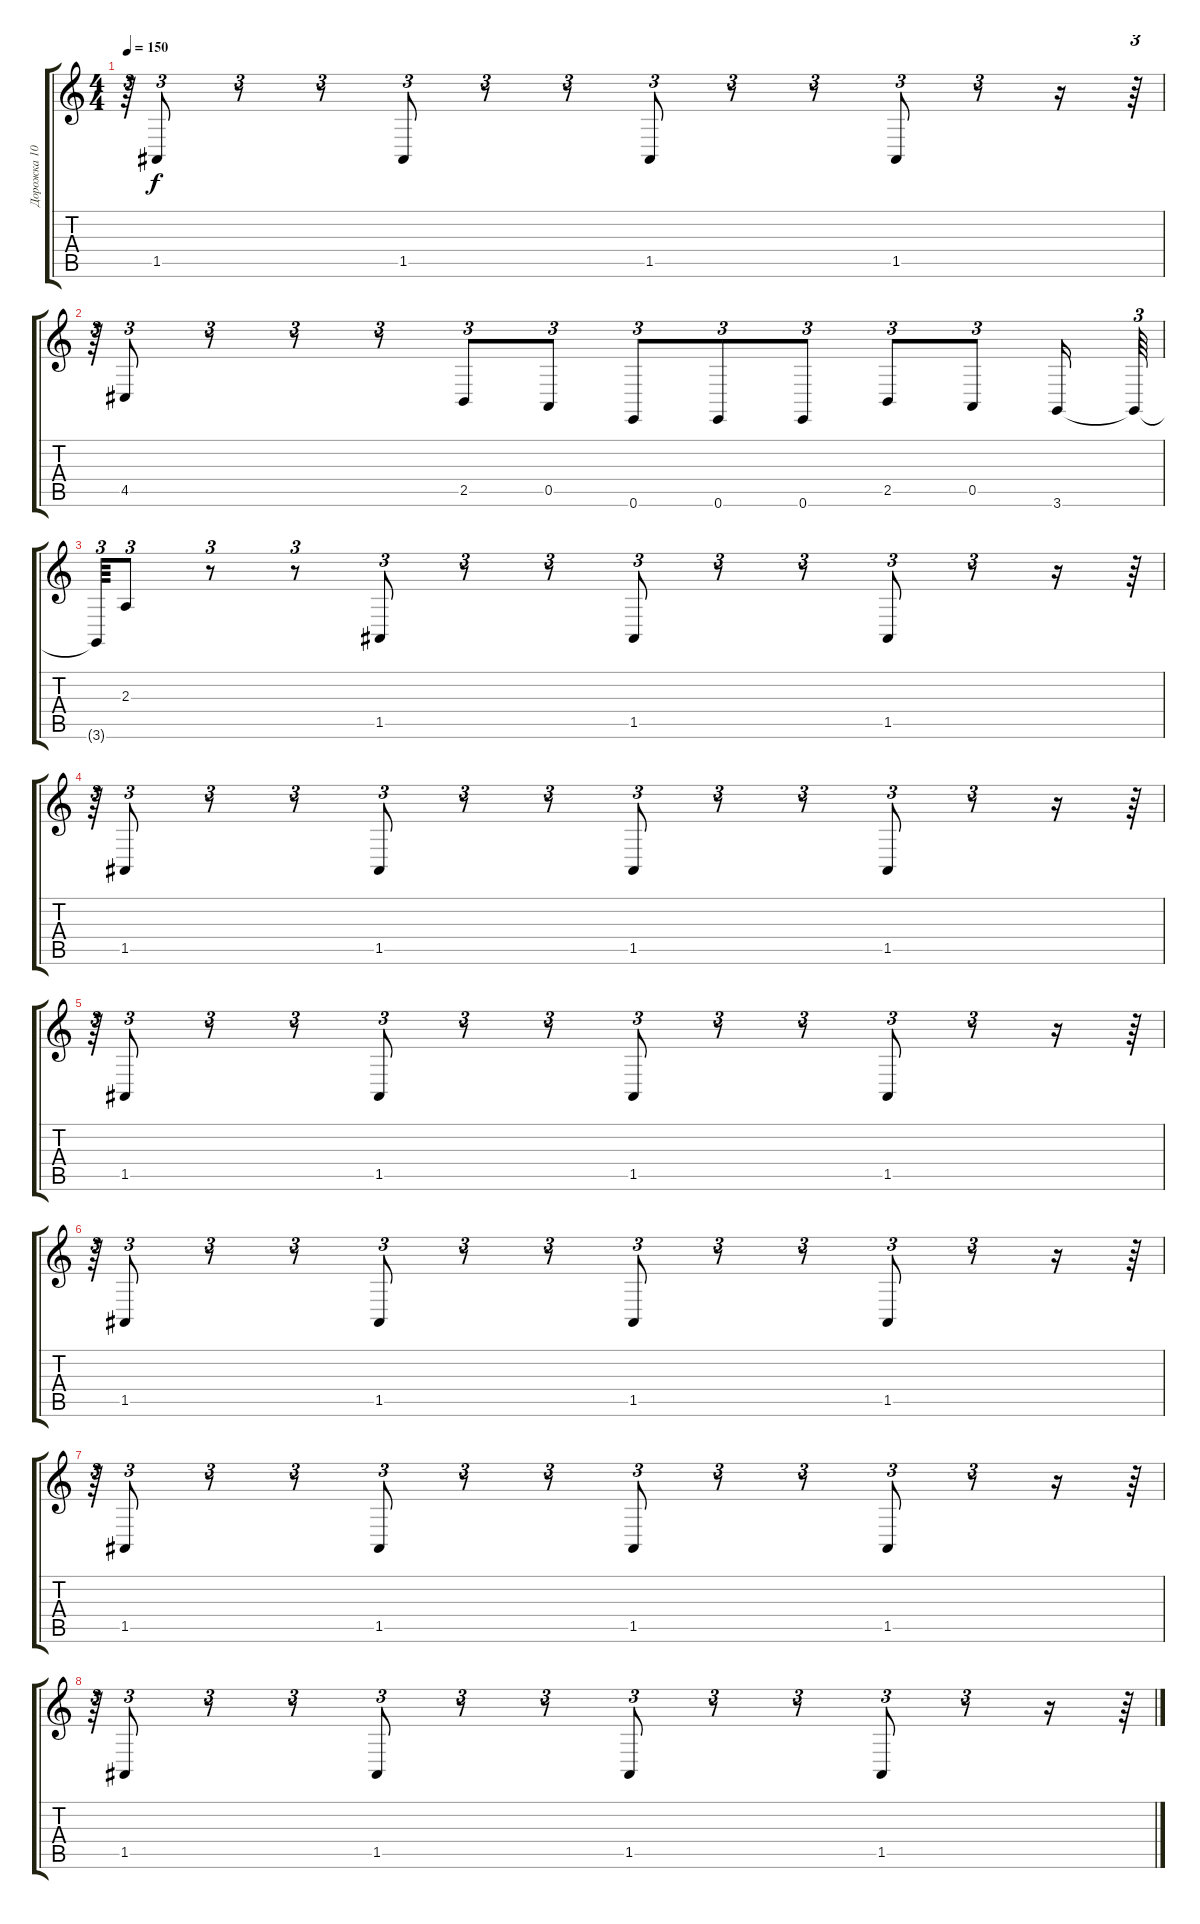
\track ("Дорожка 10" "Дорожка 10") {instrument drawbarorgan}
\staff {score tabs}
\tuning (E4 B3 G3 D3 A2 E2) {hide}
\ts (4 4)
\tempo 150
\clef g2
\ks c
r.64{tu (3 2) dy f} 1.5.8{tu (3 2)} r.8{tu (3 2)} r.8{tu (3 2)} 1.5.8{tu (3 2)} r.8{tu (3 2)} r.8{tu (3 2)} 1.5.8{tu (3 2)} r.8{tu (3 2)} r.8{tu (3 2)} 1.5.8{tu (3 2)} r.8{tu (3 2)} r.16 r.64{tu (3 2)} |
r.64{tu (3 2)} 4.5.8{tu (3 2)} r.8{tu (3 2)} r.8{tu (3 2)} r.8{tu (3 2)} 2.5.8{tu (3 2)} 0.5.8{tu (3 2)} 0.6.8{tu (3 2)} 0.6.8{tu (3 2)} 0.6.8{tu (3 2)} 2.5.8{tu (3 2)} 0.5.8{tu (3 2)} 3.6.16 3.6{t}.64{tu (3 2)} |
3.6{t}.64{tu (3 2)} 2.3.8{tu (3 2)} r.8{tu (3 2)} r.8{tu (3 2)} 1.5.8{tu (3 2)} r.8{tu (3 2)} r.8{tu (3 2)} 1.5.8{tu (3 2)} r.8{tu (3 2)} r.8{tu (3 2)} 1.5.8{tu (3 2)} r.8{tu (3 2)} r.16 r.64{tu (3 2)} |
r.64{tu (3 2)} 1.5.8{tu (3 2)} r.8{tu (3 2)} r.8{tu (3 2)} 1.5.8{tu (3 2)} r.8{tu (3 2)} r.8{tu (3 2)} 1.5.8{tu (3 2)} r.8{tu (3 2)} r.8{tu (3 2)} 1.5.8{tu (3 2)} r.8{tu (3 2)} r.16 r.64{tu (3 2)} |
r.64{tu (3 2)} 1.5.8{tu (3 2)} r.8{tu (3 2)} r.8{tu (3 2)} 1.5.8{tu (3 2)} r.8{tu (3 2)} r.8{tu (3 2)} 1.5.8{tu (3 2)} r.8{tu (3 2)} r.8{tu (3 2)} 1.5.8{tu (3 2)} r.8{tu (3 2)} r.16 r.64{tu (3 2)} |
r.64{tu (3 2)} 1.5.8{tu (3 2)} r.8{tu (3 2)} r.8{tu (3 2)} 1.5.8{tu (3 2)} r.8{tu (3 2)} r.8{tu (3 2)} 1.5.8{tu (3 2)} r.8{tu (3 2)} r.8{tu (3 2)} 1.5.8{tu (3 2)} r.8{tu (3 2)} r.16 r.64{tu (3 2)} |
r.64{tu (3 2)} 1.5.8{tu (3 2)} r.8{tu (3 2)} r.8{tu (3 2)} 1.5.8{tu (3 2)} r.8{tu (3 2)} r.8{tu (3 2)} 1.5.8{tu (3 2)} r.8{tu (3 2)} r.8{tu (3 2)} 1.5.8{tu (3 2)} r.8{tu (3 2)} r.16 r.64{tu (3 2)} |
r.64{tu (3 2)} 1.5.8{tu (3 2)} r.8{tu (3 2)} r.8{tu (3 2)} 1.5.8{tu (3 2)} r.8{tu (3 2)} r.8{tu (3 2)} 1.5.8{tu (3 2)} r.8{tu (3 2)} r.8{tu (3 2)} 1.5.8{tu (3 2)} r.8{tu (3 2)} r.16 r.64{tu (3 2)}
